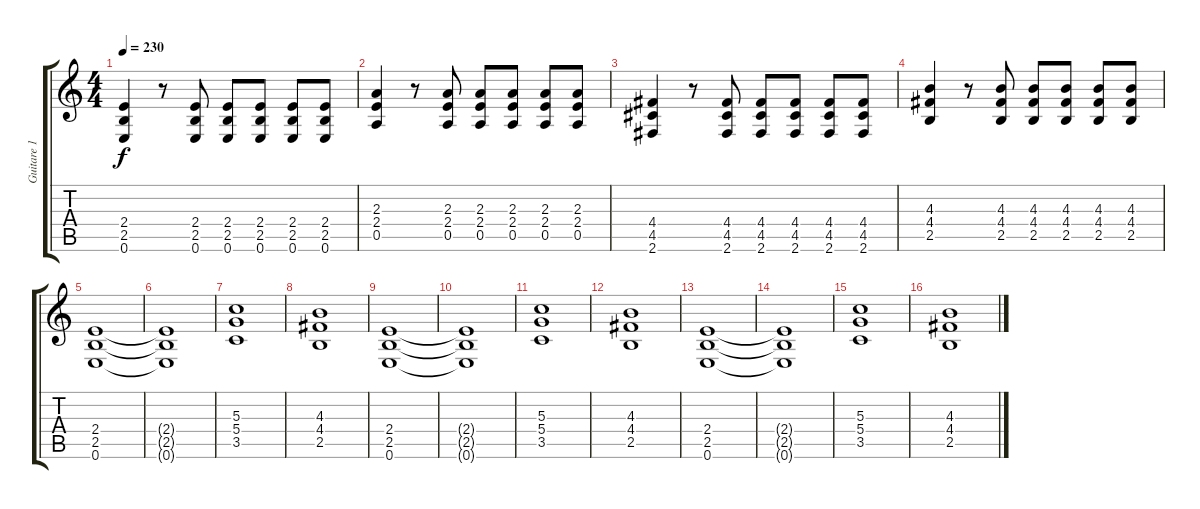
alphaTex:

\track ("Guitare 1" "Guitare 1") {instrument distortionguitar}
\staff {score tabs}
\tuning (E4 B3 G3 D3 A2 E2) {hide}
\ts (4 4)
\tempo 230
\clef g2
\ks c
(2.4 2.5 0.6).4{dy f} r.8 (2.4 2.5 0.6).8 (2.4 2.5 0.6).8 (2.4 2.5 0.6).8 (2.4 2.5 0.6).8 (2.4 2.5 0.6).8 |
(2.3 2.4 0.5).4 r.8 (2.3 2.4 0.5).8 (2.3 2.4 0.5).8 (2.3 2.4 0.5).8 (2.3 2.4 0.5).8 (2.3 2.4 0.5).8 |
(4.4 4.5 2.6).4 r.8 (4.4 4.5 2.6).8 (4.4 4.5 2.6).8 (4.4 4.5 2.6).8 (4.4 4.5 2.6).8 (4.4 4.5 2.6).8 |
(4.3 4.4 2.5).4 r.8 (4.3 4.4 2.5).8 (4.3 4.4 2.5).8 (4.3 4.4 2.5).8 (4.3 4.4 2.5).8 (4.3 4.4 2.5).8 |
(2.4 2.5 0.6).1 |
(2.4{t} 2.5{t} 0.6{t}).1 |
(5.3 5.4 3.5).1 |
(4.3 4.4 2.5).1 |
(2.4 2.5 0.6).1 |
(2.4{t} 2.5{t} 0.6{t}).1 |
(5.3 5.4 3.5).1 |
(4.3 4.4 2.5).1 |
(2.4 2.5 0.6).1 |
(2.4{t} 2.5{t} 0.6{t}).1 |
(5.3 5.4 3.5).1 |
(4.3 4.4 2.5).1
